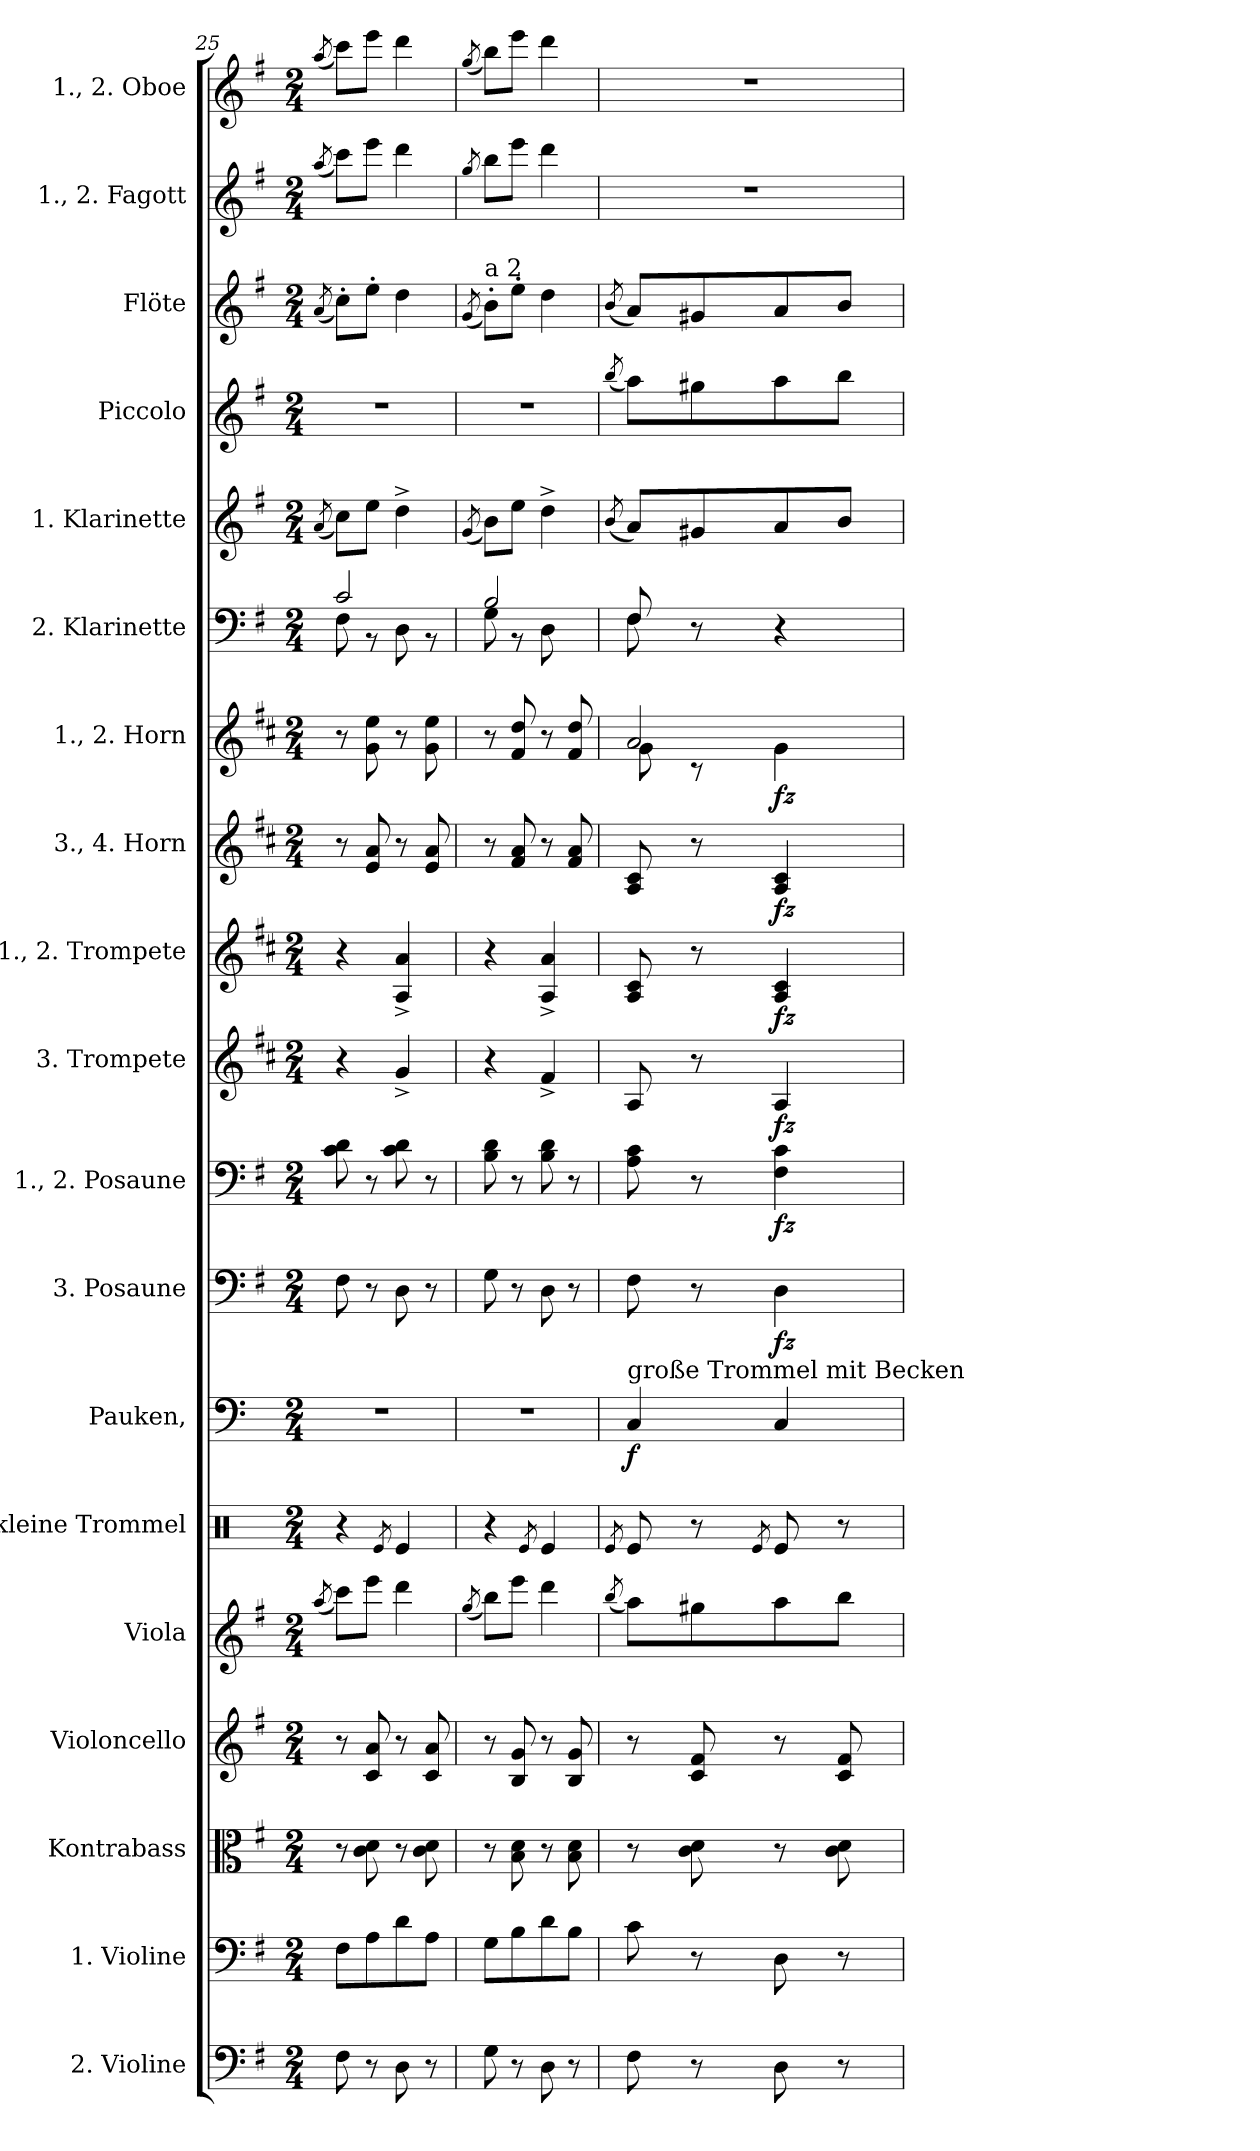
**kern	**kern	**kern	**kern	**kern	**kern	**kern	**dynam	**kern	**dynam	**kern	**dynam	**kern	**dynam	**kern	**dynam	**kern	**dynam	**kern	**dynam	**kern	**kern	**kern	**kern	**kern	**kern
*part19	*part18	*part17	*part16	*part15	*part14	*part13	*part13	*part12	*part12	*part11	*part11	*part10	*part10	*part9	*part9	*part8	*part8	*part7	*part7	*part6	*part5	*part4	*part3	*part2	*part1
*staff19	*staff18	*staff17	*staff16	*staff15	*staff14	*staff13	*staff13	*staff12	*staff12	*staff11	*staff11	*staff10	*staff10	*staff9	*staff9	*staff8	*staff8	*staff7	*staff7	*staff6	*staff5	*staff4	*staff3	*staff2	*staff1
*I"2. Violine	*I"1. Violine	*I"Kontrabass	*I"Violoncello	*I"Viola	*I"kleine Trommel	*I"Pauken,	*	*I"3. Posaune	*	*I"1., 2. Posaune	*	*I"3. Trompete	*	*I"1., 2. Trompete	*	*I"3., 4. Horn	*	*I"1., 2. Horn	*	*I"2. Klarinette	*I"1. Klarinette	*I"Piccolo	*I"Flöte	*I"1., 2. Fagott	*I"1., 2. Oboe
*I'2. Vl.	*I'1. Vl.	*I'Kb.	*I'Vc.	*I'Va.	*I'kl. Tr.	*I'Pk.,	*	*I'3. Pos.	*	*I'1., 2. Pos.	*	*I'3. Trp.	*	*I'1., 2. Trp.	*	*I'3., 4. Hr.	*	*I'1., 2.  Hr.	*	*I'2. Klar.	*I'1. Klar.	*I'Picc.	*I'Fl.	*I'1., 2. Fag.	*I'1., 2. Ob.
*clefF4	*clefF4	*clefC3	*clefG2	*clefG2	*clefX	*clefF4	*	*clefF4	*	*clefF4	*	*clefG2	*	*clefG2	*	*clefG2	*	*clefG2	*	*clefF4	*clefG2	*clefG2	*clefG2	*clefG2	*clefG2
*ITrd7c12	*	*	*	*	*	*	*	*	*	*	*	*ITrd-3c-5	*	*ITrd-3c-5	*	*ITrd4c7	*	*ITrd4c7	*	*	*ITrd1c2	*ITrd1c2	*	*ITrd-7c-12	*
*k[f#]	*k[f#]	*k[f#]	*k[f#]	*k[f#]	*k[]	*k[]	*	*k[f#]	*	*k[f#]	*	*k[f#]	*	*k[f#]	*	*k[f#]	*	*k[f#]	*	*k[f#]	*k[b-]	*k[b-]	*k[f#]	*k[f#]	*k[f#]
*M2/4	*M2/4	*M2/4	*M2/4	*M2/4	*M2/4	*M2/4	*	*M2/4	*	*M2/4	*	*M2/4	*	*M2/4	*	*M2/4	*	*M2/4	*	*M2/4	*M2/4	*M2/4	*M2/4	*M2/4	*M2/4
=25	=25	=25	=25	=25	=25	=25	=25	=25	=25	=25	=25	=25	=25	=25	=25	=25	=25	=25	=25	=25	=25	=25	=25	=25	=25
.	.	.	.	(<8qaa/	.	.	.	.	.	.	.	.	.	.	.	.	.	.	.	.	(<8qg/	.	(<8qa/	(<8qaaa/	(<8qaa/
*	*	*	*	*	*	*	*	*	*	*	*	*	*	*	*	*	*	*	*	*^	*	*	*	*	*
8FF#\	8F#\L	8r	8r	8ccc\L)	4r	2r	.	8F#\	.	8c\ 8d\	.	4r	.	4r	.	8r	.	8r	.	2c/	8F#\	8b-\L)	2r	8cc'\L)	8cccc\L)	8ccc\L)
8r	8A\	8c\ 8d\	8c/ 8a/	8eee\J	.	.	.	8r	.	8r	.	.	.	.	.	8A/ 8d/	.	8c\ 8a\	.	.	8r	8dd\J	.	8ee'\J	8eeee\J	8eee\J
.	.	.	.	.	8qRe/	.	.	.	.	.	.	.	.	.	.	.	.	.	.	.	.	.	.	.	.	.
8DD\	8d\	8r	8r	4ddd\	4Re/	.	.	8D\	.	8c\ 8d\	.	4cc^/	.	4d^/ 4dd^/	.	8r	.	8r	.	.	8D\	4cc^\	.	4dd\	4dddd\	4ddd\
8r	8A\J	8c\ 8d\	8c/ 8a/	.	.	.	.	8r	.	8r	.	.	.	.	.	8A/ 8d/	.	8c\ 8a\	.	.	8r	.	.	.	.	.
!!LO:PB:g=z
=26	=26	=26	=26	=26	=26	=26	=26	=26	=26	=26	=26	=26	=26	=26	=26	=26	=26	=26	=26	=26	=26	=26	=26	=26	=26	=26
.	.	.	.	(<8qgg/	.	.	.	.	.	.	.	.	.	.	.	.	.	.	.	.	.	(<8qf/	.	(<8qg/	8qggg/	(<8qgg/
!	!	!	!	!	!	!	!	!	!	!	!	!	!	!	!	!	!	!	!	!	!	!	!	!LO:TX:a:t=a 2	!	!
8GG\	8G\L	8r	8r	8bb\L)	4r	2r	.	8G\	.	8B\ 8d\	.	4r	.	4r	.	8r	.	8r	.	2B/	8G\	8a\L)	2r	8b'\L)	8bbb\L	8bb\L)
8r	8B\	8B\ 8d\	8B/ 8g/	8eee\J	.	.	.	8r	.	8r	.	.	.	.	.	8B/ 8d/	.	8B/ 8g/	.	.	8r	8dd\J	.	8ee'\J	8eeee\J	8eee\J
.	.	.	.	.	8qRe/	.	.	.	.	.	.	.	.	.	.	.	.	.	.	.	.	.	.	.	.	.
8DD\	8d\	8r	8r	4ddd\	4Re/	.	.	8D\	.	8B\ 8d\	.	4b^/	.	4d^/ 4dd^/	.	8r	.	8r	.	.	8D\	4cc^\	.	4dd\	4dddd\	4ddd\
8r	8B\J	8B\ 8d\	8B/ 8g/	.	.	.	.	8r	.	8r	.	.	.	.	.	8B/ 8d/	.	8B/ 8g/	.	.	8ryy	.	.	.	.	.
=27	=27	=27	=27	=27	=27	=27	=27	=27	=27	=27	=27	=27	=27	=27	=27	=27	=27	=27	=27	=27	=27	=27	=27	=27	=27	=27
.	.	.	.	(<8qbb/	8qRe/	.	.	.	.	.	.	.	.	.	.	.	.	.	.	.	.	(<8qa/	(<8qaa/	(<8qb/	.	.
*	*	*	*	*	*	*	*	*	*	*	*	*	*	*	*	*	*	*^	*	*	*	*	*	*	*	*
!	!	!	!	!	!	!LO:TX:a:t=große Trommel mit Becken	!	!	!	!	!	!	!	!	!	!	!	!	!	!	!	!	!	!	!	!	!
!	!	!	!	!	!	!	!LO:DY:b	!	!	!	!	!	!	!	!	!	!	!	!	!	!	!	!	!	!	!	!
8FF#\	8c\	8r	8r	8aa\L)	8Re/	4C/	f	8F#\	.	8A\ 8c\	.	8d/	.	8d/ 8f#/	.	8D/ 8F#/	.	2d/	8c\	.	8F#/	8F#\	8g/L)	8gg\L)	8a/L)	2r	2r
8r	8r	8c\ 8d\	8c/ 8f#/	8gg#X\	8r	.	.	8r	.	8r	.	8r	.	8r	.	8r	.	.	8r	.	8r	4ryy	8f#X/	8ff#X\	8g#X/	.	.
.	.	.	.	.	8qRe/	.	.	.	.	.	.	.	.	.	.	.	.	.	.	.	.	.	.	.	.	.	.
!	!	!	!	!	!	!	!	!	!LO:DY:b	!	!LO:DY:b	!	!LO:DY:b	!	!LO:DY:b	!	!LO:DY:b	!	!	!LO:DY:b	!	!	!	!	!	!	!
8DD\	8D\	8r	8r	8aa\	8Re/	4C/	.	4D\	fz	4F#\ 4c\	fz	4d/	fz	4d/ 4f#/	fz	4D/ 4F#/	fz	.	4c\	fz	4r	.	8g/	8gg\	8a/	.	.
8r	8r	8c\ 8d\	8c/ 8f#/	8bb\J	8r	.	.	.	.	.	.	.	.	.	.	.	.	.	.	.	.	8ryy	8a/J	8aa\J	8b/J	.	.
*	*	*	*	*	*	*	*	*	*	*	*	*	*	*	*	*	*	*v	*v	*	*	*	*	*	*	*	*
*	*	*	*	*	*	*	*	*	*	*	*	*	*	*	*	*	*	*	*	*v	*v	*	*	*	*	*
=	=	=	=	=	=	=	=	=	=	=	=	=	=	=	=	=	=	=	=	=	=	=	=	=	=
*-	*-	*-	*-	*-	*-	*-	*-	*-	*-	*-	*-	*-	*-	*-	*-	*-	*-	*-	*-	*-	*-	*-	*-	*-	*-
